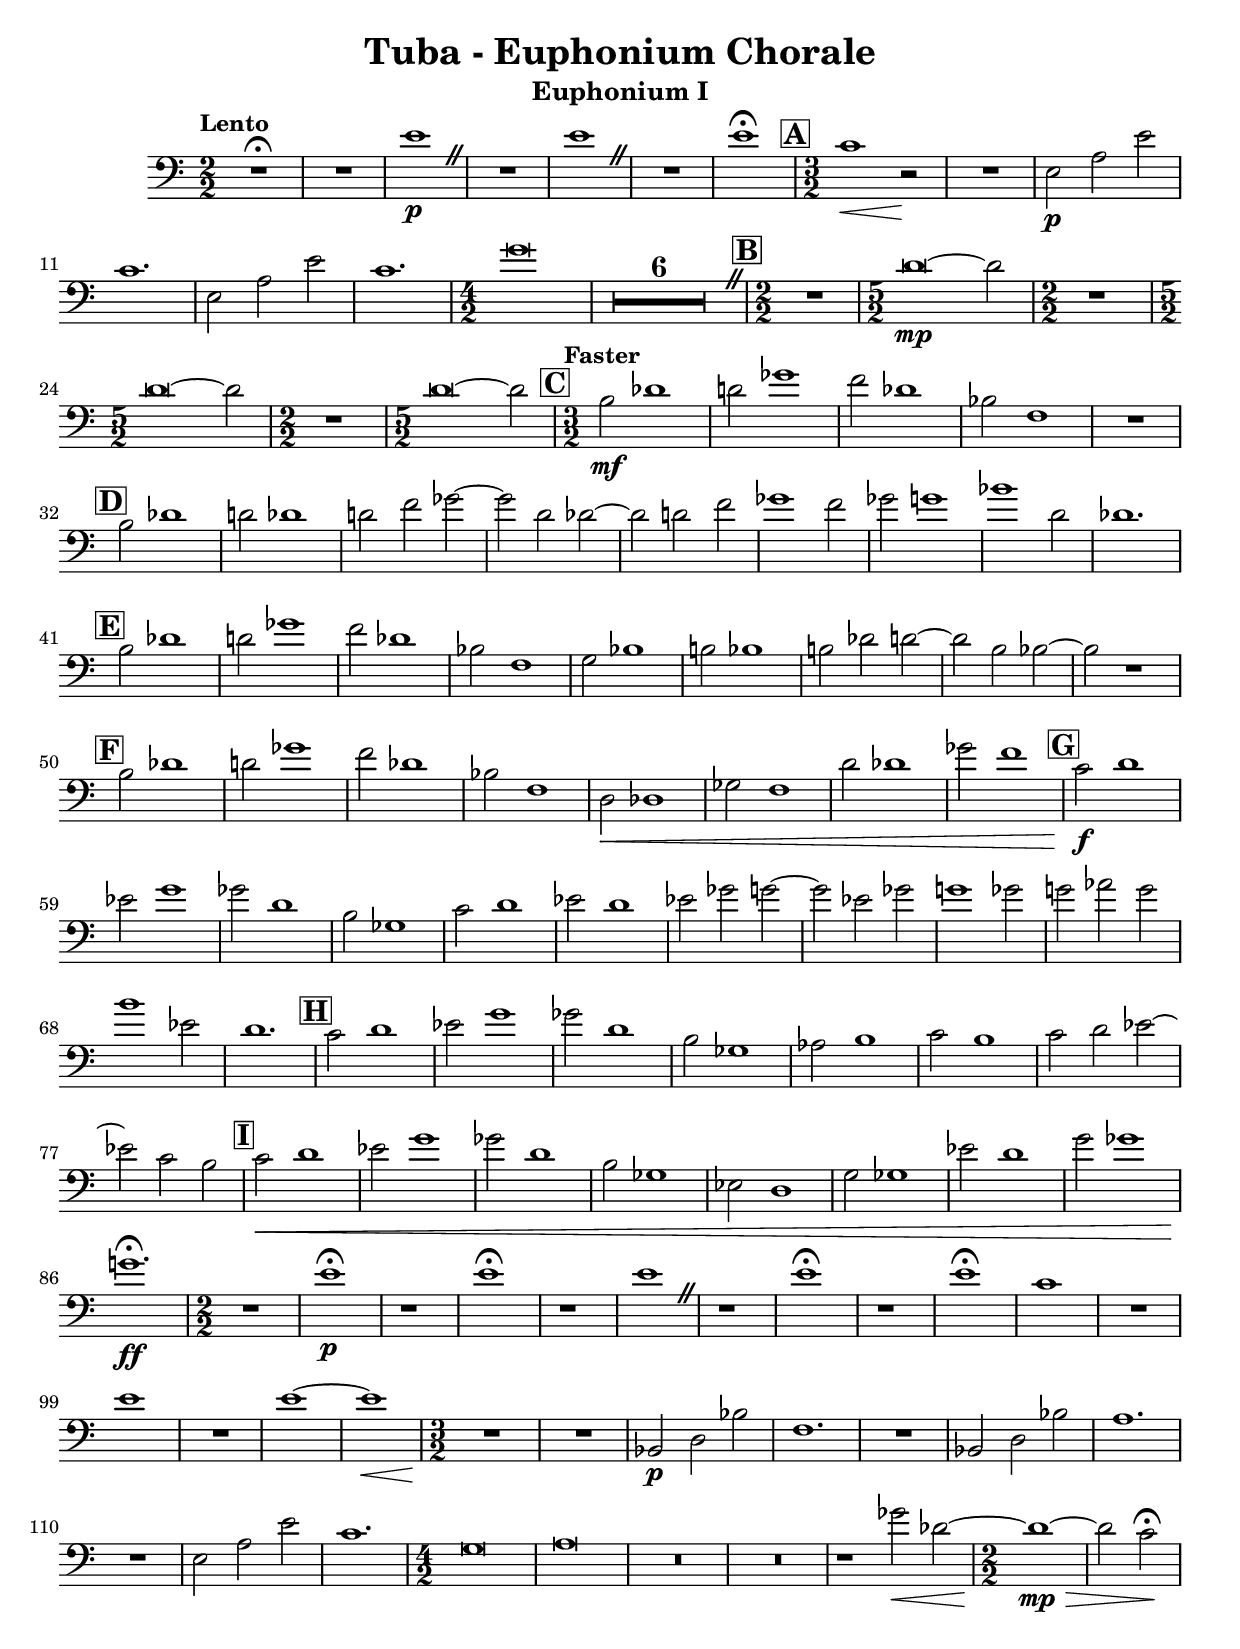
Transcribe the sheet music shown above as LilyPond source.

\version "2.18.2"
\language "english"

\header {
  title = "Tuba - Euphonium Chorale"
  instrument = "Euphonium I"
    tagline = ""
}

euphone = 
  \relative c' {
    \clef "bass"
    \time 2/2
    \numericTimeSignature
    
    \override Score.RehearsalMark.outside-staff-priority = #1
    \override BreathingSign.text = \markup { \musicglyph #"scripts.caesura.straight" }
    \set Score.markFormatter = #format-mark-box-alphabet
    
    R1 \fermataMarkup | R1 | e\p \breathe | R1 | e \breathe | R1 | e \fermata %{\mark%} |
    
    \time 3/2
    
    c1\< r2\! | R1. | e,2\p a e' |  c1. | e,2 a e' |  c1. |
    
    \time 4/2
    
    \compressFullBarRests
    \override MultiMeasureRest.expand-limit = #3
    g'\breve | R\breve*6\breathe %{\mark%} |
    
    \time 2/2
    
    R1 |
    
    \time 5/2
    
    d\breve\mp~ d2 | 
    
    \time 2/2
    
    r1 | 
    
    \time 5/2
    
    d\breve~ d2 
    
    \time 2/2
    
    r1 | 
    
    \time 5/2
    
    d\breve~ d2%{\mark%} |
    
    \time 3/2
    b2\mf df1 | d!2 gf1 | f2 df1 | bf2 f1 | R1.%{\mark%} |
    b2 df1 | d!2 df1 | d!2 f gf~ | gf d df~ | df d f | gf1 f2 |
    gf2 g1 | bf1 d,2 | df1.%{\mark%} |
    
    b2 df1 | d!2 gf1 | f2 df1 | bf2 f1 | g2 bf1 | b!2 bf1 | b!2 df d~ | d b bf~ | bf r1%{\mark%} |
    b2 df1 | d!2 gf1 | f2 df1 | bf2 f1 | d2\< df1 | gf2 f1 | d'2 df1 | gf2 f1%{\mark%} | 
    
    % Transposed reiteration
    c2\f d1 | ef2 g1 | gf2 d1 | b2 gf1 | c2 d1 | ef2 d1 | ef2 gf g~ | g ef gf | 
    g!1 gf2 | g! af g | b1 ef,2 | d1. | 
    c2 d1 | ef2 g1 | gf2 d1 | b2 gf1 | af2 b1 | c2 b1 | c2 d ef~ | ef c b | c\< d1 |
    ef2 g1 | gf2 d1 | b2 gf1 | ef2 d1 | g2 gf1 | ef'2 d1 | g2 gf1 | g!1.\ff\fermata
    
    % Reprise
    
    \time 2/2
    
    r1 | e\fermata\p | r1 | e\fermata | r1 | e\breathe | r1 | e\fermata | 
    r1 | e\fermata | c | R1 | e | R1 | e~ | e\< | 
    
    \time 3/2
    
    R1.\! | R1. | bf,2\p d bf' | f1. | R1. bf,2 d bf' | a1. | R1. | e2 a e' | c1. | 
     
    \time 4/2
     
    g\breve | a\breve | R\breve | R | r1 gf'2\< df~ |
    
    \time 2/2
    
    df1~\mp\> | df2 c\fermata\! | 
    
  }
  
{\new Staff 
 <<
   \new Voice %\version "2.18.2"
%\language "english"
{

\override Score.RehearsalMark.outside-staff-priority = #1

\tempo "Lento"
s1 * 7 \mark \default 
s1. * 6 s\breve * 7 \mark \default
s2 * 3 s1 * 3 s\breve * 3 \mark \default \tempo "Faster"
s1. * 5 \mark \default
s1. * 9 \mark \default
s1. * 9 \mark \default
s1. * 8 \mark \default 
s1. * 12 \mark \default
s1. * 8 \mark \default

}

   \euphone
  >>
}
